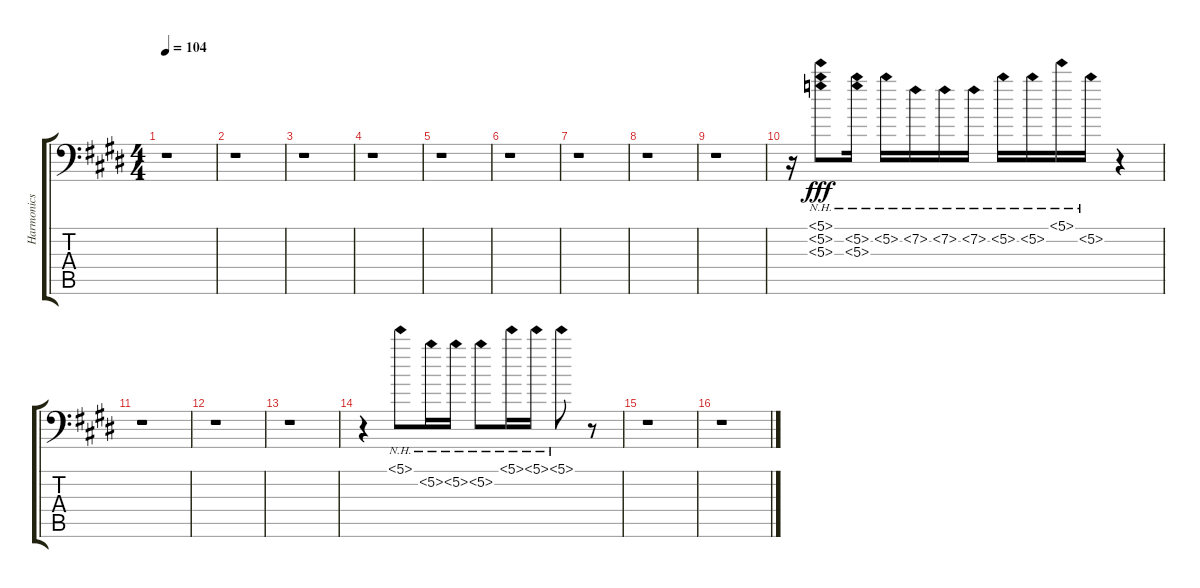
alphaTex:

\track ("Harmonics" "Harmonics") {instrument guitarharmonics}
\staff {score tabs}
\tuning (E3 B2 G2 D2 A1 E1) {hide}
\ts (4 4)
\tempo 104
\clef f4
\ks e
r.1{dy fff instrument guitarharmonics} |
r.1 |
r.1 |
r.1 |
r.1 |
r.1 |
r.1 |
r.1 |
r.1 |
r.16 (5.1{nh} 5.2{nh} 5.3{nh}).8 (5.2{nh} 5.3{nh}).16 5.2{nh}.16 7.2{nh}.16 7.2{nh}.16 7.2{nh}.16 5.2{nh}.16 5.2{nh}.16 5.1{nh}.16 5.2{nh}.16 r.4 |
r.1 |
r.1 |
r.1 |
r.4 5.1{nh}.8 5.2{nh}.16 5.2{nh}.16 5.2{nh}.8 5.1{nh}.16 5.1{nh}.16 5.1{nh}.8 r.8 |
r.1 |
r.1
